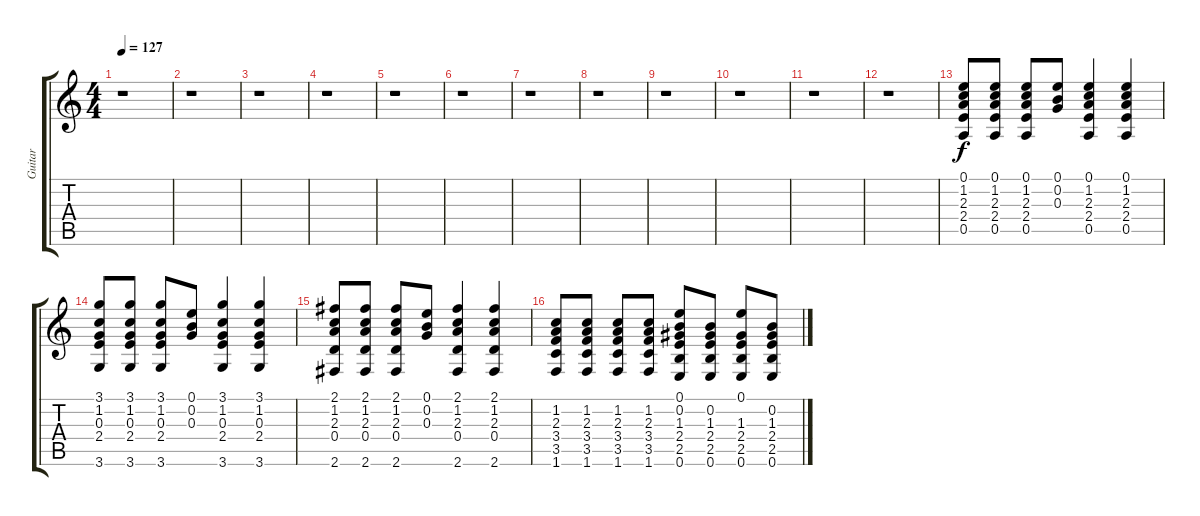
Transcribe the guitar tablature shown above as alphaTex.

\track ("Guitar" "Guitar") {instrument overdrivenguitar}
\staff {score tabs}
\tuning (E4 B3 G3 D3 A2 E2) {hide}
\ts (4 4)
\tempo 127
\clef g2
\ks c
r.1{dy f} |
r.1 |
r.1 |
r.1 |
r.1 |
r.1 |
r.1 |
r.1 |
r.1 |
r.1 |
r.1 |
r.1 |
(0.1 1.2 2.3 2.4 0.5).8 (0.1 1.2 2.3 2.4 0.5).8 (0.1 1.2 2.3 2.4 0.5).8 (0.1 0.2 0.3).8 (0.1 1.2 2.3 2.4 0.5).4 (0.1 1.2 2.3 2.4 0.5).4 |
(3.1 1.2 0.3 2.4 3.6).8 (3.1 1.2 0.3 2.4 3.6).8 (3.1 1.2 0.3 2.4 3.6).8 (0.1 0.2 0.3).8 (3.1 1.2 0.3 2.4 3.6).4 (3.1 1.2 0.3 2.4 3.6).4 |
(2.1 1.2 2.3 0.4 2.6).8 (2.1 1.2 2.3 0.4 2.6).8 (2.1 1.2 2.3 0.4 2.6).8 (0.1 0.2 0.3).8 (2.1 1.2 2.3 0.4 2.6).4 (2.1 1.2 2.3 0.4 2.6).4 |
(1.2 2.3 3.4 3.5 1.6).8 (1.2 2.3 3.4 3.5 1.6).8 (1.2 2.3 3.4 3.5 1.6).8 (1.2 2.3 3.4 3.5 1.6).8 (0.1 0.2 1.3 2.4 2.5 0.6).8 (0.2 1.3 2.4 2.5 0.6).8 (0.1 1.3 2.4 2.5 0.6).8 (0.2 1.3 2.4 2.5 0.6).8
